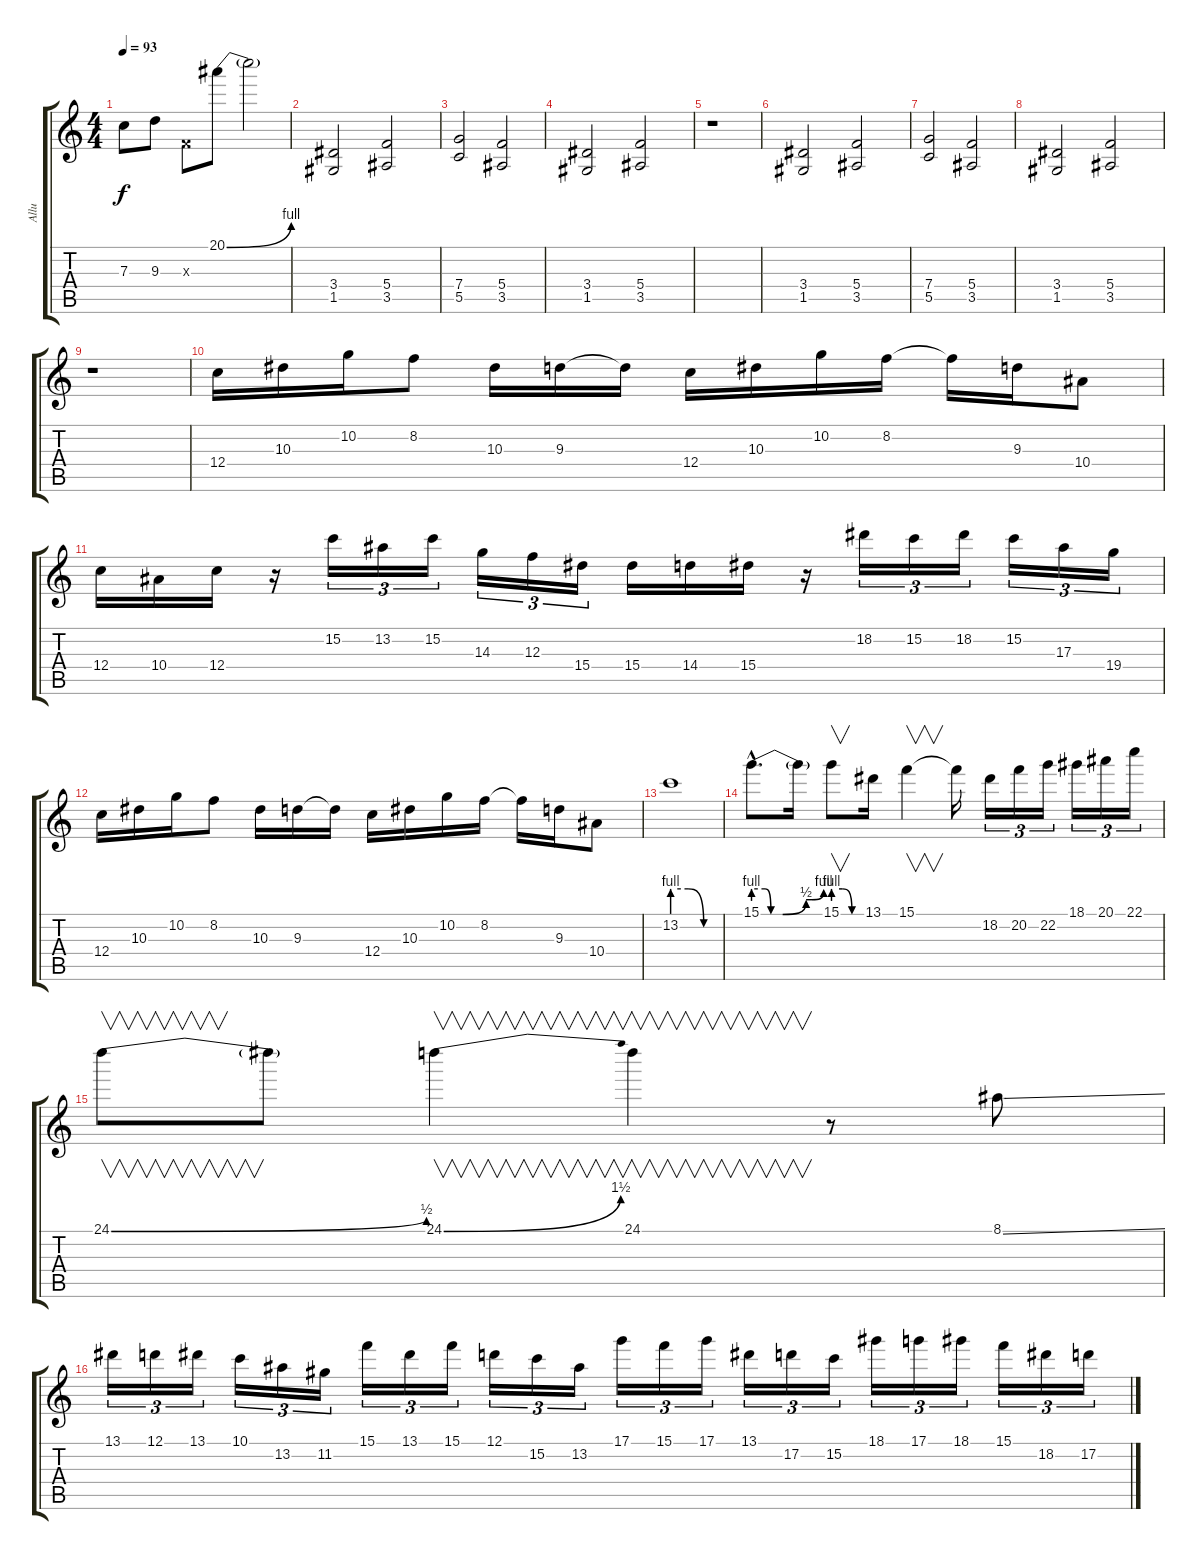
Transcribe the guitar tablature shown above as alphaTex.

\track ("Allu" "Allu") {instrument distortionguitar}
\staff {score tabs}
\tuning (D4 A3 F3 C3 G2 C2) {hide}
\ts (4 4)
\tempo 93
\clef g2
\ks c
7.3.8{dy f} 9.3.8 0.3{x}.8 20.1{be (bend 0 0 60 4)}.8 20.1{t}.2 |
(3.4 1.5).2{volume 11 instrument distortionguitar} (5.4 3.5).2 |
(7.4 5.5).2 (5.4 3.5).2 |
(3.4 1.5).2 (5.4 3.5).2 |
r.1 |
(3.4 1.5).2 (5.4 3.5).2 |
(7.4 5.5).2 (5.4 3.5).2 |
(3.4 1.5).2 (5.4 3.5).2 |
r.1 |
12.4.16 10.3.16 10.2.16 8.2.8 10.3.16 9.3.16 9.3{t}.16 12.4.16 10.3.16 10.2.16 8.2.16 8.2{t}.16 9.3.16 10.4.8 |
12.4.16 10.4.16 12.4.16 r.16 15.2.16{tu (3 2)} 13.2.16{tu (3 2)} 15.2.16{tu (3 2)} 14.3.16{tu (3 2)} 12.3.16{tu (3 2)} 15.4.16{tu (3 2)} 15.4.16 14.4.16 15.4.16 r.16 18.2.16{tu (3 2)} 15.2.16{tu (3 2)} 18.2.16{tu (3 2)} 15.2.16{tu (3 2)} 17.3.16{tu (3 2)} 19.4.16{tu (3 2)} |
12.4.16 10.3.16 10.2.16 8.2.8 10.3.16 9.3.16 9.3{t}.16 12.4.16 10.3.16 10.2.16 8.2.16 8.2{t}.16 9.3.16 10.4.8 |
13.2{be (custom 0 4 20 4 40 0 60 0)}.1 |
15.1{be (custom 0 4 10 4 15 0 20 0 25 0 45 2 50 2 60 4) hac}.8{d} 15.1{t}.16 15.1{be (custom 0 4 20 4 40 0 60 0)}.8{v} 13.1.16 15.1.4{v} 15.1{t}.16 18.2.16{tu (3 2)} 20.2.16{tu (3 2)} 22.2.16{tu (3 2)} 18.1.16{tu (3 2)} 20.1.16{tu (3 2)} 22.1.16{tu (3 2)} |
24.1{be (bend 0 0 60 2)}.8{v} 24.1{t}.8 24.1{be (bend 0 0 60 6)}.4{v} 24.1.4{v} r.8 8.1{ss}.8 |
13.1.16{tu (3 2)} 12.1.16{tu (3 2)} 13.1.16{tu (3 2)} 10.1.16{tu (3 2)} 13.2.16{tu (3 2)} 11.2.16{tu (3 2)} 15.1.16{tu (3 2)} 13.1.16{tu (3 2)} 15.1.16{tu (3 2)} 12.1.16{tu (3 2)} 15.2.16{tu (3 2)} 13.2.16{tu (3 2)} 17.1.16{tu (3 2)} 15.1.16{tu (3 2)} 17.1.16{tu (3 2)} 13.1.16{tu (3 2)} 17.2.16{tu (3 2)} 15.2.16{tu (3 2)} 18.1.16{tu (3 2)} 17.1.16{tu (3 2)} 18.1.16{tu (3 2)} 15.1.16{tu (3 2)} 18.2.16{tu (3 2)} 17.2.16{tu (3 2)}
